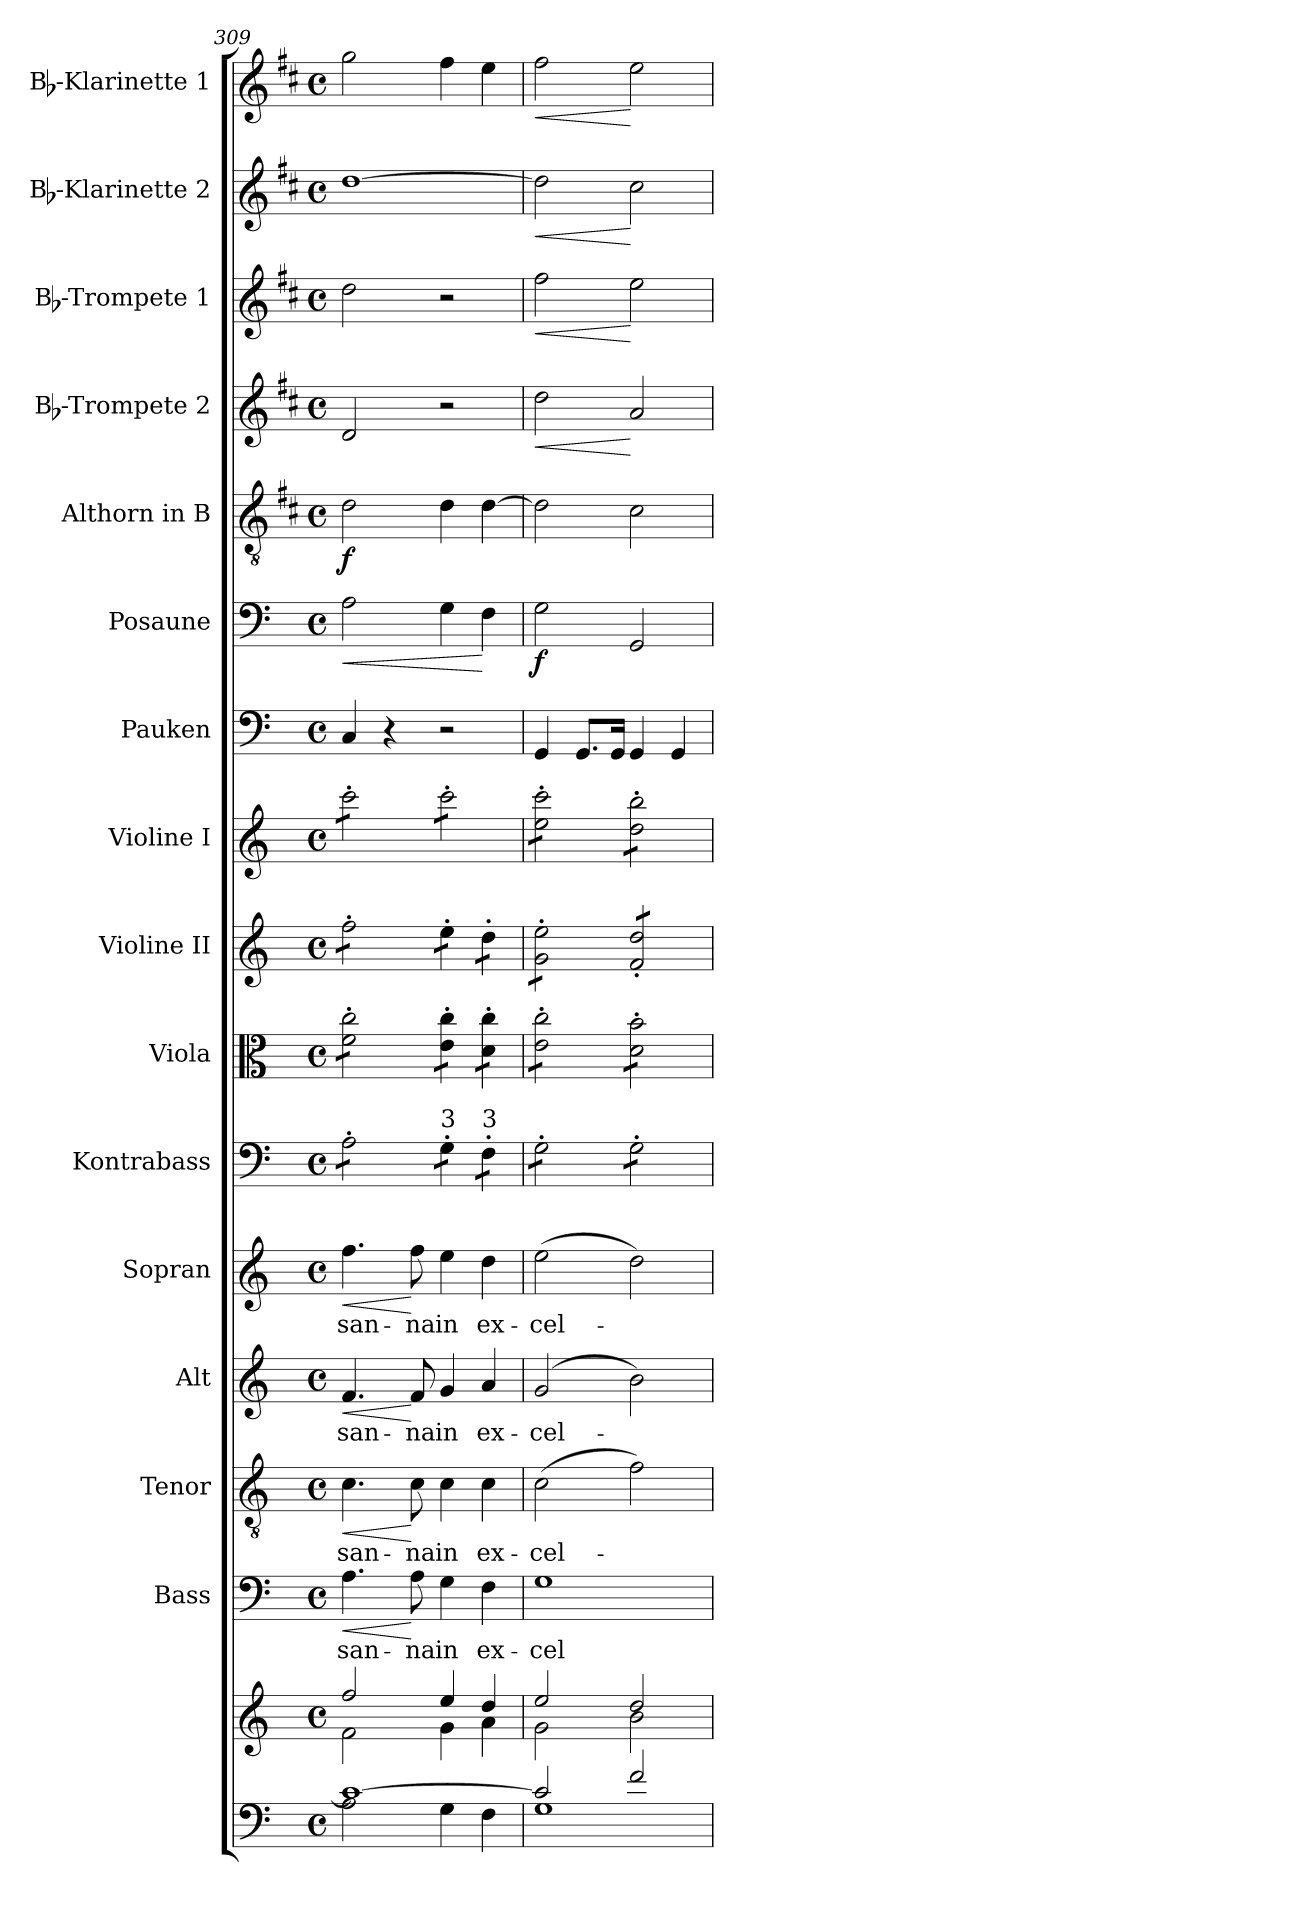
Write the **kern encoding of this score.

**kern	**kern	**kern	**text	**dynam	**kern	**text	**dynam	**kern	**text	**dynam	**kern	**text	**dynam	**kern	**kern	**kern	**kern	**kern	**kern	**dynam	**kern	**dynam	**kern	**dynam	**kern	**dynam	**kern	**dynam	**kern	**dynam
*part16	*part16	*part15	*part15	*part15	*part14	*part14	*part14	*part13	*part13	*part13	*part12	*part12	*part12	*part11	*part10	*part9	*part8	*part7	*part6	*part6	*part5	*part5	*part4	*part4	*part3	*part3	*part2	*part2	*part1	*part1
*staff17	*staff16	*staff15	*staff15	*staff15	*staff14	*staff14	*staff14	*staff13	*staff13	*staff13	*staff12	*staff12	*staff12	*staff11	*staff10	*staff9	*staff8	*staff7	*staff6	*staff6	*staff5	*staff5	*staff4	*staff4	*staff3	*staff3	*staff2	*staff2	*staff1	*staff1
*	*	*I"Bass	*	*	*I"Tenor	*	*	*I"Alt	*	*	*I"Sopran	*	*	*I"Kontrabass	*I"Viola	*I"Violine II	*I"Violine I	*I"Pauken	*I"Posaune	*	*I"Althorn in B	*	*I"Bb-Trompete 2	*	*I"Bb-Trompete 1	*	*I"Bb-Klarinette 2	*	*I"Bb-Klarinette 1	*
*	*	*I'B.	*	*	*I'T.	*	*	*I'A.	*	*	*I'S.	*	*	*I'Kb.	*I'Vla.	*I'Vl. II	*I'Vl. I	*I'Pk.	*I'Pos.	*	*	*	*I'Bb Trp. 2	*	*I'Bb Trp. 1	*	*I'Bb Kl. 2	*	*I'Bb Kl. 1	*
*clefF4	*clefG2	*clefF4	*	*	*clefGv2	*	*	*clefG2	*	*	*clefG2	*	*	*clefF4	*clefC3	*clefG2	*clefG2	*clefF4	*clefF4	*	*clefGv2	*	*clefG2	*	*clefG2	*	*clefG2	*	*clefG2	*
*	*	*	*	*	*	*	*	*	*	*	*	*	*	*ITrd7c12	*	*	*	*	*	*	*ITrd1c2	*	*ITrd1c2	*	*ITrd1c2	*	*ITrd1c2	*	*ITrd1c2	*
*k[]	*k[]	*k[]	*	*	*k[]	*	*	*k[]	*	*	*k[]	*	*	*k[]	*k[]	*k[]	*k[]	*k[]	*k[]	*	*k[]	*	*k[]	*	*k[]	*	*k[]	*	*k[]	*
*C:	*C:	*C:	*	*	*C:	*	*	*C:	*	*	*C:	*	*	*C:	*C:	*C:	*C:	*C:	*C:	*	*C:	*	*C:	*	*C:	*	*C:	*	*C:	*
*M4/4	*M4/4	*M4/4	*	*	*M4/4	*	*	*M4/4	*	*	*M4/4	*	*	*M4/4	*M4/4	*M4/4	*M4/4	*M4/4	*M4/4	*	*M4/4	*	*M4/4	*	*M4/4	*	*M4/4	*	*M4/4	*
*met(c)	*met(c)	*met(c)	*	*	*met(c)	*	*	*met(c)	*	*	*met(c)	*	*	*met(c)	*met(c)	*met(c)	*met(c)	*met(c)	*met(c)	*	*met(c)	*	*met(c)	*	*met(c)	*	*met(c)	*	*met(c)	*
=309	=309	=309	=309	=309	=309	=309	=309	=309	=309	=309	=309	=309	=309	=309	=309	=309	=309	=309	=309	=309	=309	=309	=309	=309	=309	=309	=309	=309	=309	=309
*^	*^	*	*	*	*	*	*	*	*	*	*	*	*	*	*	*	*	*	*	*	*	*	*	*	*	*	*	*	*	*
!	!	!	!	!	!	!	!	!	!	!	!	!	!	!	!	!LO:TX:a:i:t=6	!	!	!	!	!	!	!	!	!	!	!	!	!	!	!	!
!	!	!	!	!	!LO:LY:b	!LO:HP:b	!	!LO:LY:b	!LO:HP:b	!	!LO:LY:b	!LO:HP:b	!	!LO:LY:b	!LO:HP:b	!	!	!	!	!	!	!LO:HP:b	!	!LO:DY:b	!	!	!	!	!	!	!	!
*	*	*	*	*	*	*	*	*	*	*	*	*	*	*	*	*tremolo	*	*	*	*	*	*	*	*	*	*	*	*	*	*	*	*
*	*	*	*	*	*	*	*	*	*	*	*	*	*	*	*	*	*tremolo	*	*	*	*	*	*	*	*	*	*	*	*	*	*	*
*	*	*	*	*	*	*	*	*	*	*	*	*	*	*	*	*	*	*tremolo	*	*	*	*	*	*	*	*	*	*	*	*	*	*
*	*	*	*	*	*	*	*	*	*	*	*	*	*	*	*	*	*	*	*tremolo	*	*	*	*	*	*	*	*	*	*	*	*	*
1c_	2A\	2ff/	2f\	4.A\	-san-	<	4.c\	-san-	<	4.f/	-san-	<	4.ff\	-san-	<	8AA'>\L	8f\'< 8cc\'<L	8ff'>\L	8ccc'>\L	4C/	2A\	<	2c\	f	2c/	.	2cc\	.	[1cc	.	2ff\	.
.	.	.	.	.	.	.	.	.	.	.	.	.	.	.	.	8AA'>\	8f\'< 8cc\'<	8ff'>\	8ccc'>\	.	.	.	.	.	.	.	.	.	.	.	.	.
.	.	.	.	.	.	.	.	.	.	.	.	.	.	.	.	8AA'>\	8f\'< 8cc\'<	8ff'>\	8ccc'>\	4r	.	.	.	.	.	.	.	.	.	.	.	.
!	!	!	!	!	!LO:LY:b	!	!	!LO:LY:b	!	!	!LO:LY:b	!	!	!LO:LY:b	!	!	!	!	!	!	!	!	!	!	!	!	!	!	!	!	!	!
.	.	.	.	8A\	-na	[	8c\	-na	[	8f/	-na	[	8ff\	-na	[	8AA'>\J	8f\'< 8cc\'<J	8ff'>\J	8ccc'>\J	.	.	.	.	.	.	.	.	.	.	.	.	.
!	!	!	!	!	!	!	!	!	!	!	!	!	!	!	!	!LO:TX:a:t=3	!	!	!	!	!	!	!	!	!	!	!	!	!	!	!	!
!	!	!	!	!	!LO:LY:b	!	!	!LO:LY:b	!	!	!LO:LY:b	!	!	!LO:LY:b	!	!	!	!	!	!	!	!	!	!	!	!	!	!	!	!	!	!
.	4G\	4ee/	4g\	4G\	in	.	4c\	in	.	4g/	in	.	4ee\	in	.	8GG'>\L	8e\'> 8cc\'>L	8ee'<\L	8ccc'>\L	2r	4G\	.	4c\	.	2r	.	2r	.	.	.	4ee\	.
.	.	.	.	.	.	.	.	.	.	.	.	.	.	.	.	8GG'>\J	8e\'> 8cc\'>J	8ee'<\J	8ccc'>\	.	.	.	.	.	.	.	.	.	.	.	.	.
!	!	!	!	!	!	!	!	!	!	!	!	!	!	!	!	!LO:TX:a:t=3	!	!	!	!	!	!	!	!	!	!	!	!	!	!	!	!
!	!	!	!	!	!LO:LY:b	!	!	!LO:LY:b	!	!	!LO:LY:b	!	!	!LO:LY:b	!	!	!	!	!	!	!	!	!	!	!	!	!	!	!	!	!	!
.	4F\	4dd/	4a\	4F\	ex-	.	4c\	ex-	.	4a/	ex-	.	4dd\	ex-	.	8FF'>\L	8d\'< 8cc\'<L	8dd'>\L	8ccc'>\	.	4F\	[	[4c\	.	.	.	.	.	.	.	4dd\	.
.	.	.	.	.	.	.	.	.	.	.	.	.	.	.	.	8FF'>\J	8d\'< 8cc\'<J	8dd'>\J	8ccc'>\J	.	.	.	.	.	.	.	.	.	.	.	.	.
=310	=310	=310	=310	=310	=310	=310	=310	=310	=310	=310	=310	=310	=310	=310	=310	=310	=310	=310	=310	=310	=310	=310	=310	=310	=310	=310	=310	=310	=310	=310	=310	=310
!	!	!	!	!	!LO:LY:b	!	!	!LO:LY:b	!	!	!LO:LY:b	!	!	!LO:LY:b	!	!	!	!	!	!	!	!LO:DY:b	!	!	!	!LO:HP:b	!	!LO:HP:b	!	!LO:HP:b	!	!LO:HP:b
2c/]	1G	2ee/	2g\	1G	-cel-	.	(>2c\	-cel-	.	(2g/	-cel-	.	(>2ee\	-cel-	.	8GG'>\L	8e\'> 8cc\'>L	8g\'> 8ee\'>L	8ee\'< 8ccc\'<L	4GG/	2G\	f	2c\]	.	2cc\	<	2ee\	<	2cc\]	<	2ee\	<
.	.	.	.	.	.	.	.	.	.	.	.	.	.	.	.	8GG'>\	8e\'> 8cc\'>	8g\'> 8ee\'>	8ee\'< 8ccc\'<	.	.	.	.	.	.	.	.	.	.	.	.	.
.	.	.	.	.	.	.	.	.	.	.	.	.	.	.	.	8GG'>\	8e\'> 8cc\'>	8g\'> 8ee\'>	8ee\'< 8ccc\'<	8.GG/L	.	.	.	.	.	.	.	.	.	.	.	.
.	.	.	.	.	.	.	.	.	.	.	.	.	.	.	.	8GG'>\J	8e\'> 8cc\'>J	8g\'> 8ee\'>J	8ee\'< 8ccc\'<J	.	.	.	.	.	.	.	.	.	.	.	.	.
.	.	.	.	.	.	.	.	.	.	.	.	.	.	.	.	.	.	.	.	16GG/Jk	.	.	.	.	.	.	.	.	.	.	.	.
2f/	.	2dd/	2b\	.	.	.	2f\)	.	.	2b\)	.	.	2dd\)	.	.	8GG'>\L	8d\'< 8b\'<L	8f/'> 8dd/'>L	8dd\'> 8bb\'>L	4GG/	2GG/	.	2B\	.	2g/	[	2dd\	[	2b\	[	2dd\	[
.	.	.	.	.	.	.	.	.	.	.	.	.	.	.	.	8GG'>\	8d\'< 8b\'<	8f/'> 8dd/'>	8dd\'> 8bb\'>	.	.	.	.	.	.	.	.	.	.	.	.	.
.	.	.	.	.	.	.	.	.	.	.	.	.	.	.	.	8GG'>\	8d\'< 8b\'<	8f/'> 8dd/'>	8dd\'> 8bb\'>	4GG/	.	.	.	.	.	.	.	.	.	.	.	.
.	.	.	.	.	.	.	.	.	.	.	.	.	.	.	.	8GG'>\J	8d\'< 8b\'<J	8f/'> 8dd/'>J	8dd\'> 8bb\'>J	.	.	.	.	.	.	.	.	.	.	.	.	.
*	*	*	*	*	*	*	*	*	*	*	*	*	*	*	*	*	*	*	*Xtremolo	*	*	*	*	*	*	*	*	*	*	*	*	*
*	*	*	*	*	*	*	*	*	*	*	*	*	*	*	*	*	*	*Xtremolo	*	*	*	*	*	*	*	*	*	*	*	*	*	*
*	*	*	*	*	*	*	*	*	*	*	*	*	*	*	*	*	*Xtremolo	*	*	*	*	*	*	*	*	*	*	*	*	*	*	*
*	*	*	*	*	*	*	*	*	*	*	*	*	*	*	*	*Xtremolo	*	*	*	*	*	*	*	*	*	*	*	*	*	*	*	*
*v	*v	*	*	*	*	*	*	*	*	*	*	*	*	*	*	*	*	*	*	*	*	*	*	*	*	*	*	*	*	*	*	*
*	*v	*v	*	*	*	*	*	*	*	*	*	*	*	*	*	*	*	*	*	*	*	*	*	*	*	*	*	*	*	*	*
=	=	=	=	=	=	=	=	=	=	=	=	=	=	=	=	=	=	=	=	=	=	=	=	=	=	=	=	=	=	=
*-	*-	*-	*-	*-	*-	*-	*-	*-	*-	*-	*-	*-	*-	*-	*-	*-	*-	*-	*-	*-	*-	*-	*-	*-	*-	*-	*-	*-	*-	*-
